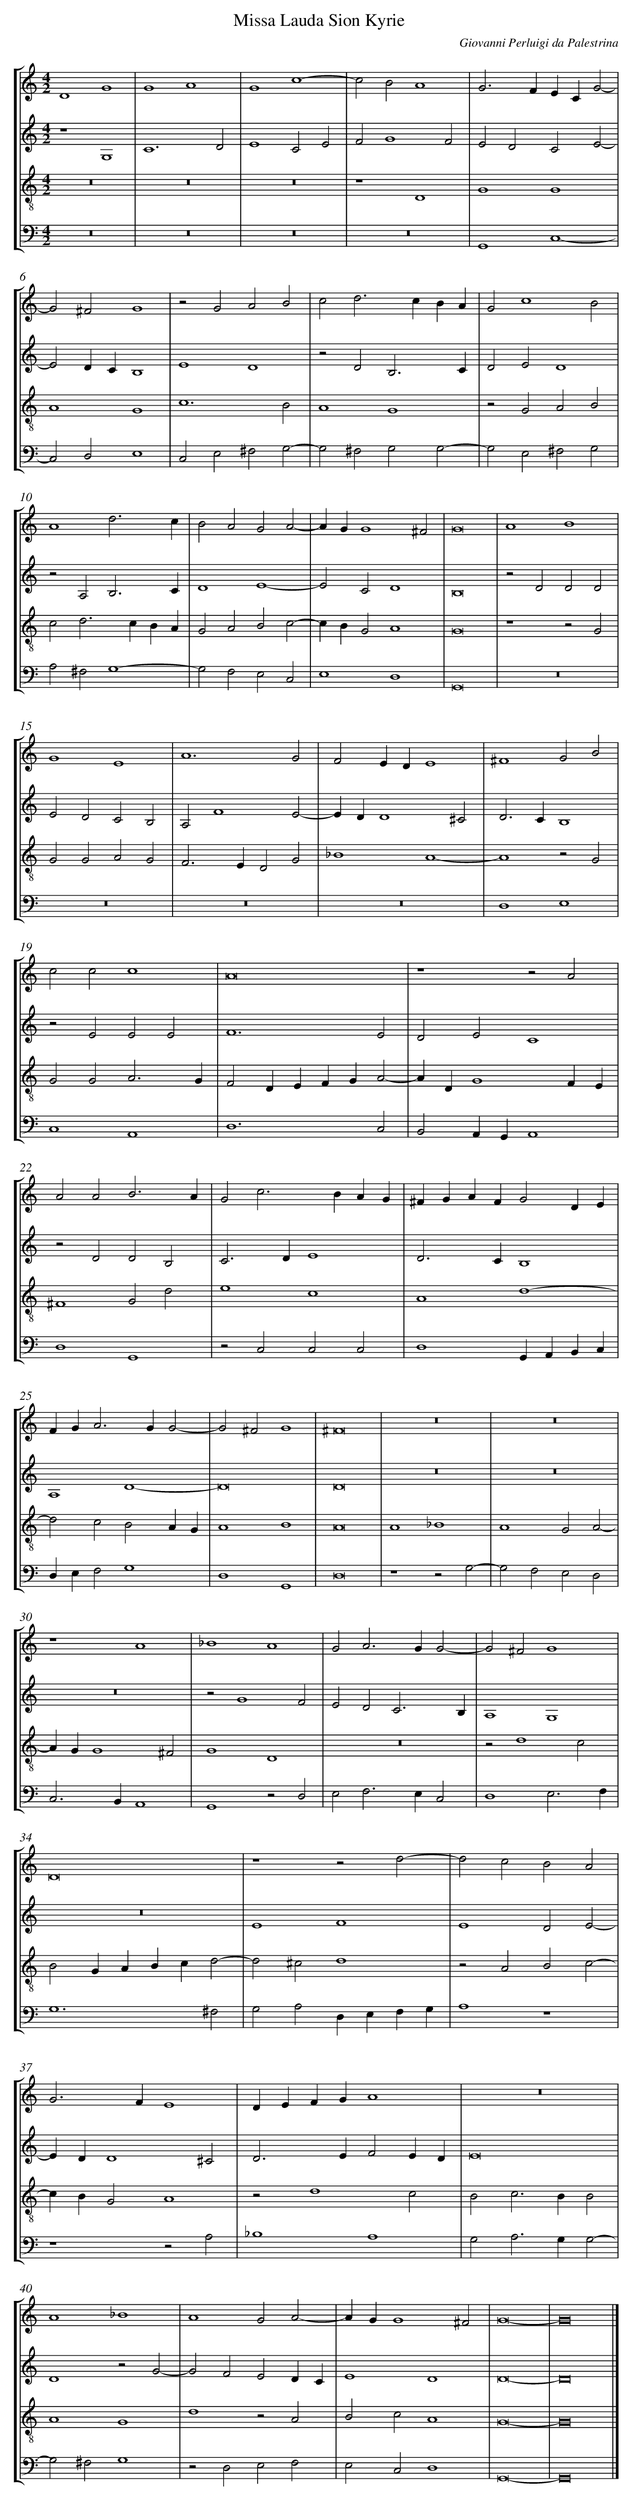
X:1
T: Missa Lauda Sion Kyrie
C: Giovanni Perluigi da Palestrina
L: 1/4
M: 4/2
%%staves [1 2 3 4]
V: 1 clef=treble
V: 2 clef=treble
V: 3 clef=treble-8
V: 4 clef=bass
K: C
[V:1] D4G4 |
[V:2] z4G,4 |
[V:3] z8 |
[V:4] z8 |
[V:1] G4A4 |
[V:2] C6D2 |
[V:3] z8 |
[V:4] z8 |
[V:1] G4c4- |
[V:2] E4C2E2 |
[V:3] z8 |
[V:4] z8 |
[V:1] c2B2A4 |
[V:2] F2G4F2 |
[V:3] z4D4 |
[V:4] z8 |
[V:1] G2>F2ECG2- |
[V:2] E2D2C2E2- |
[V:3] G4G4 |
[V:4] G,,4C,4- |
[V:1] G2^F2G4 |
[V:2] E2DCB,4 |
[V:3] A4G4 |
[V:4] C,2D,2E,4 |
[V:1] z2G2A2B2 |
[V:2] E4D4 |
[V:3] c6B2 |
[V:4] C,2E,2^F,2G,2- |
[V:1] c2d2>c2BA |
[V:2] z2D2B,3C |
[V:3] A4G4 |
[V:4] G,2^F,2G,2G,2- |
[V:1] G2c4B2 |
[V:2] D2E2D4 |
[V:3] z2G2A2B2 |
[V:4] G,2E,2^F,2G,2 |
[V:1] A4d3c |
[V:2] z2A,2B,3C |
[V:3] c2d2>c2BA |
[V:4] A,2^F,2G,4- |
[V:1] B2A2G2A2- |
[V:2] D4E4- |
[V:3] G2A2B2c2- |
[V:4] G,2F,2E,2C,2 |
[V:1] AGG4^F2 |
[V:2] E2C2D4 |
[V:3] cBG2A4 |
[V:4] E,4D,4 |
[V:1] G8 |
[V:2] B,8 |
[V:3] G8 |
[V:4] G,,8 |
[V:1] A4B4 |
[V:2] z2D2D2D2 |
[V:3] z4z2G2 |
[V:4] z8 |
[V:1] G4E4 |
[V:2] E2D2C2B,2 |
[V:3] G2G2A2G2 |
[V:4] z8 |
[V:1] A6G2 |
[V:2] A,2F4E2- |
[V:3] F2>E2D2G2 |
[V:4] z8 |
[V:1] F2EDE4 |
[V:2] EDD4^C2 |
[V:3] _B4A4- |
[V:4] z8 |
[V:1] ^F4G2B2 |
[V:2] D2>C2B,4 |
[V:3] A4z2G2 |
[V:4] D,4E,4 |
[V:1] c2c2c4 |
[V:2] z2E2E2E2 |
[V:3] G2G2A3G |
[V:4] C,4A,,4 |
[V:1] A8 |
[V:2] F6E2 |
[V:3] F2DEFGA2- |
[V:4] D,6C,2 |
[V:1] z4z2A2 |
[V:2] D2E2C4 |
[V:3] ADG4FE |
[V:4] B,,2A,,G,,A,,4 |
[V:1] A2A2B3A |
[V:2] z2D2D2B,2 |
[V:3] ^F4G2d2 |
[V:4] D,4G,,4 |
[V:1] G2c2>B2AG |
[V:2] C2>D2E4 |
[V:3] e4c4 |
[V:4] z2C,2C,2C,2 |
[V:1] ^FGAFG2DE |
[V:2] D2>C2B,4 |
[V:3] A4d4- |
[V:4] D,4G,,A,,B,,C, |
[V:1] FG2<A2GG2- |
[V:2] A,4D4- |
[V:3] d2c2B2AG |
[V:4] D,E,F,2G,4 |
[V:1] G2^F2G4 |
[V:2] D8 |
[V:3] A4B4 |
[V:4] D,4G,,4 |
[V:1] ^F8 |
[V:2] D8 |
[V:3] A8 |
[V:4] D,8 |
[V:1] z8 |
[V:2] z8 |
[V:3] A4_B4 |
[V:4] z4z2G,2- |
[V:1] z8 |
[V:2] z8 |
[V:3] A4G2A2- |
[V:4] G,2F,2E,2D,2 |
[V:1] z4A4 |
[V:2] z8 |
[V:3] AGG4^F2 |
[V:4] C,2>B,,2A,,4 |
[V:1] _B4A4 |
[V:2] z2G4F2 |
[V:3] G4D4 |
[V:4] G,,4z2D,2 |
[V:1] G2A2>G2G2- |
[V:2] E2D2C3B, |
[V:3] z8 |
[V:4] E,2F,2>E,2C,2 |
[V:1] G2^F2G4 |
[V:2] A,4G,4 |
[V:3] z2d4c2 |
[V:4] D,4E,3F, |
[V:1] D8 |
[V:2] z8 |
[V:3] B2GABcd2- |
[V:4] G,6^F,2 |
[V:1] z4z2d2- |
[V:2] E4F4 |
[V:3] d2^c2d4 |
[V:4] G,2A,2D,E,F,G, |
[V:1] d2c2B2A2 |
[V:2] E4D2E2- |
[V:3] z2A2B2c2- |
[V:4] A,4z4 |
[V:1] G2>F2E4 |
[V:2] EDD4^C2 |
[V:3] cBG2A4 |
[V:4] z4z2A,2 |
[V:1] DEFGA4 |
[V:2] D2>E2F2ED |
[V:3] z2d4c2 |
[V:4] _B,4A,4 |
[V:1] z8 |
[V:2] E8 |
[V:3] B2c2>B2B2 |
[V:4] G,2A,2>G,2G,2- |
[V:1] A4_B4 |
[V:2] D4z2G2- |
[V:3] A4G4 |
[V:4] G,2^F,2G,4 |
[V:1] A4G2A2- |
[V:2] G2F2E2DC |
[V:3] d4z2A2 |
[V:4] z2D,2E,2F,2 |
[V:1] AGG4^F2 |
[V:2] E4D4 |
[V:3] B2c2A4 |
[V:4] E,2C,2D,4 |
[V:1] G8- |
[V:2] D8- |
[V:3] G8- |
[V:4] G,,8- |
[V:1] G8 |]
[V:2] D8 |]
[V:3] G8 |]
[V:4] G,,8 |]
